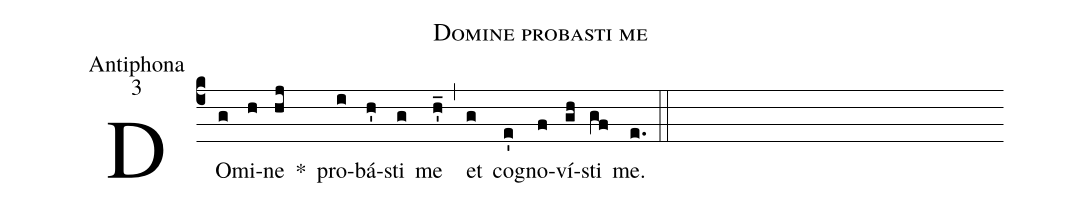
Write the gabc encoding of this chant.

name:Domine probasti me;
office-part:Antiphona;
mode:3;
%%
(c4) DO(g)mi(h)ne(hj) *() pro(i)bá(h')sti(g) me(h'_) (,) et(g) co(e')gno(f)ví(gh)sti(gf) me.(e.) (::)
